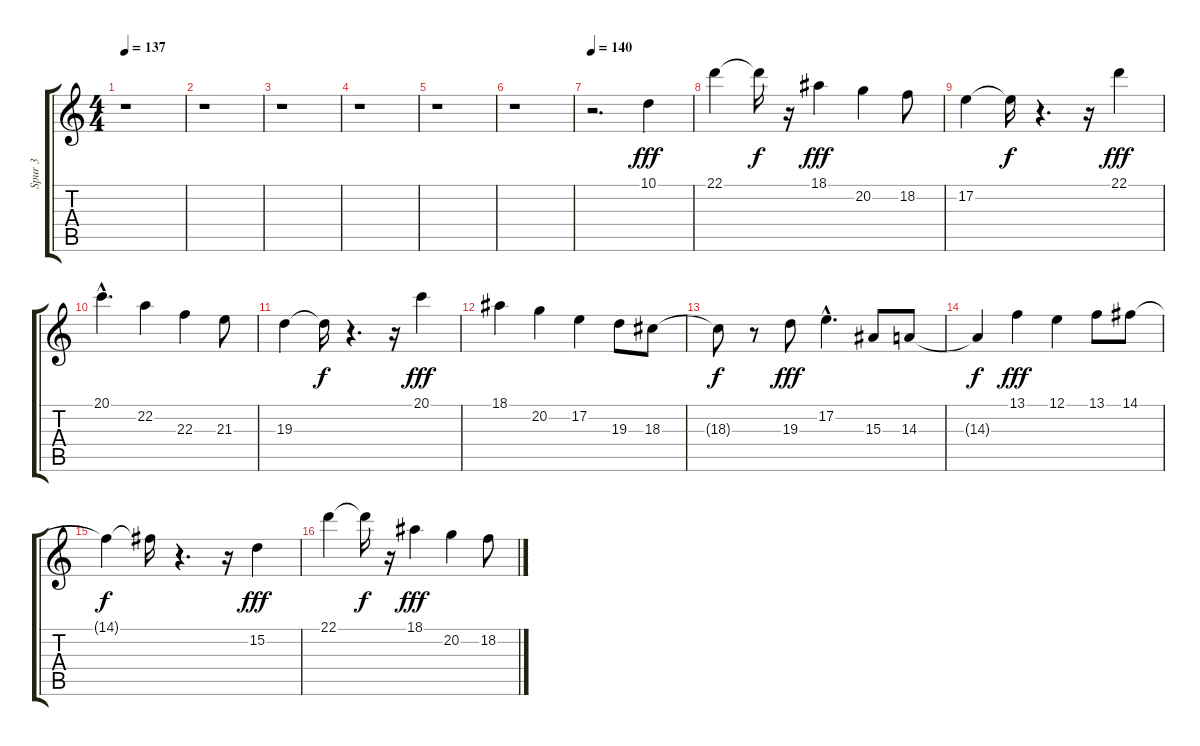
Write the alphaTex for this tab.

\track ("Spur 3" "Spur 3") {instrument acousticgrandpiano}
\staff {score tabs}
\tuning (E4 B3 G3 D3 A2 E2) {hide}
\ts (4 4)
\tempo 137
\clef g2
\ks c
r.1{dy fff} |
r.1 |
r.1 |
r.1 |
r.1 |
r.1 |
\tempo 140
r.2{d} 10.1.4 |
22.1.4 22.1{t}.16{dy f} r.16 18.1.4{dy fff} 20.2.4 18.2.8 |
17.2.4 17.2{t}.16{dy f} r.4{d} r.16 22.1.4{dy fff} |
20.1{hac}.4{d} 22.2.4 22.3.4 21.3.8 |
19.3.4 19.3{t}.16{dy f} r.4{d} r.16 20.1.4{dy fff} |
18.1.4 20.2.4 17.2.4 19.3.8 18.3.8 |
18.3{t}.8{dy f} r.8 19.3.8{dy fff} 17.2{hac}.4{d} 15.3.8 14.3.8 |
14.3{t}.4{dy f} 13.1.4{dy fff} 12.1.4 13.1.8 14.1.8 |
14.1{t}.4{dy f} 14.1{t}.16 r.4{d} r.16 15.2.4{dy fff} |
22.1.4 22.1{t}.16{dy f} r.16 18.1.4{dy fff} 20.2.4 18.2.8
